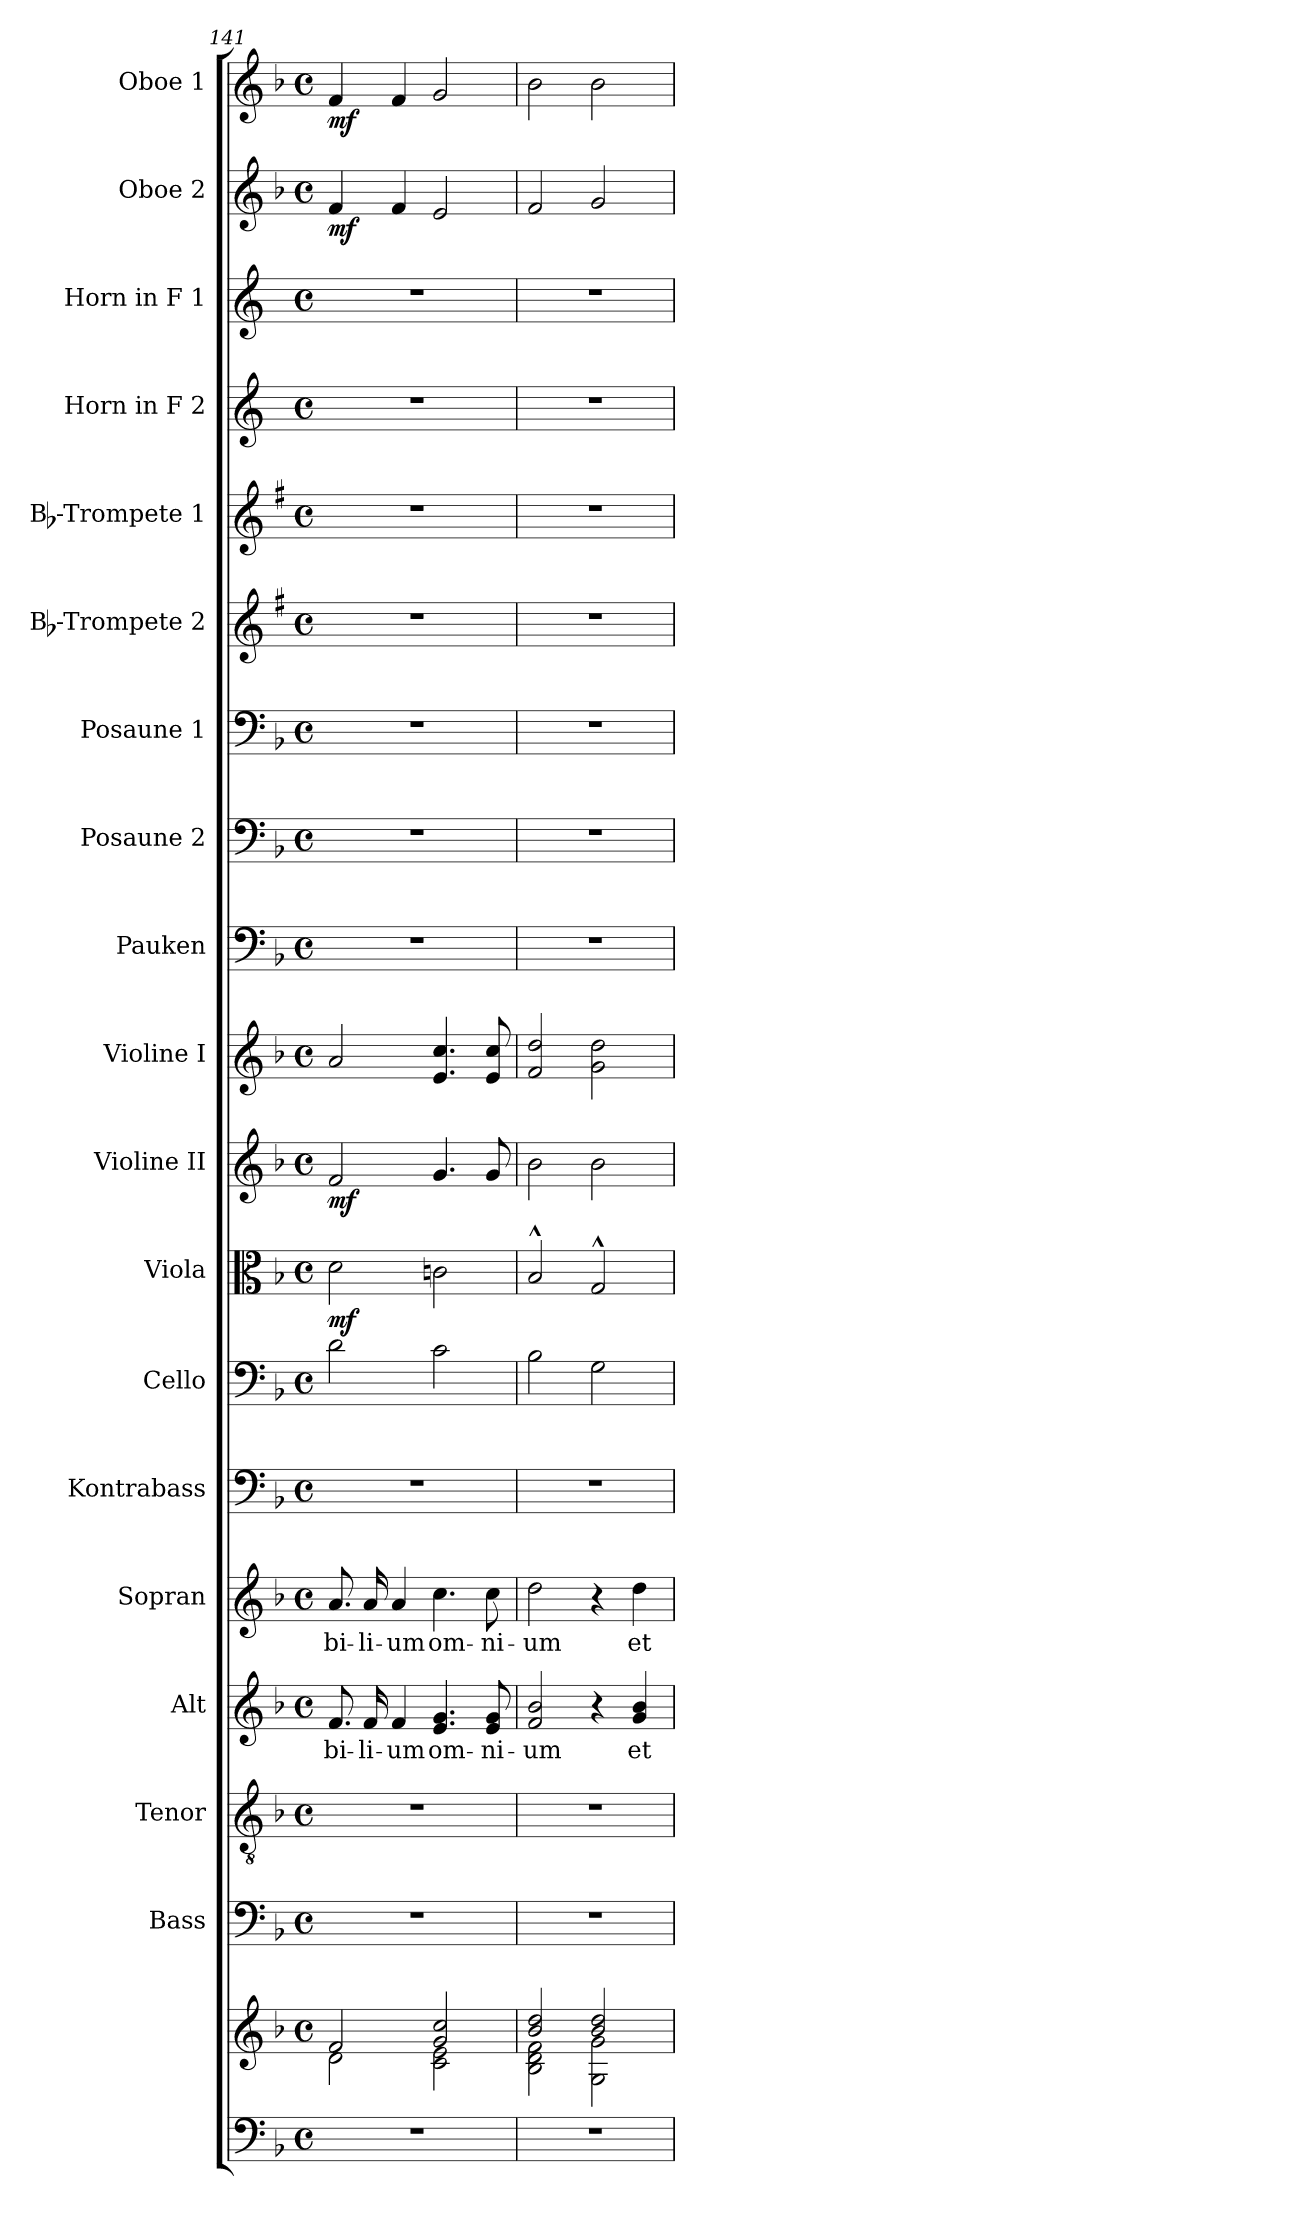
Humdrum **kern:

**kern	**kern	**kern	**kern	**kern	**text	**kern	**text	**kern	**kern	**kern	**dynam	**kern	**dynam	**kern	**kern	**kern	**kern	**kern	**kern	**kern	**kern	**kern	**dynam	**kern	**dynam
*part19	*part19	*part18	*part17	*part16	*part16	*part15	*part15	*part14	*part13	*part12	*part12	*part11	*part11	*part10	*part9	*part8	*part7	*part6	*part5	*part4	*part3	*part2	*part2	*part1	*part1
*staff20	*staff19	*staff18	*staff17	*staff16	*staff16	*staff15	*staff15	*staff14	*staff13	*staff12	*staff12	*staff11	*staff11	*staff10	*staff9	*staff8	*staff7	*staff6	*staff5	*staff4	*staff3	*staff2	*staff2	*staff1	*staff1
*	*	*I"Bass	*I"Tenor	*I"Alt	*	*I"Sopran	*	*I"Kontrabass	*I"Cello	*I"Viola	*	*I"Violine II	*	*I"Violine I	*I"Pauken	*I"Posaune 2	*I"Posaune 1	*I"Bb-Trompete 2	*I"Bb-Trompete 1	*I"Horn in F 2	*I"Horn in F 1	*I"Oboe 2	*	*I"Oboe 1	*
*	*	*I'B.	*I'T.	*I'A.	*	*I'S.	*	*I'Kb.	*	*I'Vla.	*	*I'Vl. II	*	*I'Vl. I	*I'Pk.	*I'Pos. 2	*I'Pos. 1	*I'Bb Trp. 2	*I'Bb Trp. 1	*	*	*I'Ob. 2	*	*I'Ob. 1	*
*clefF4	*clefG2	*clefF4	*clefGv2	*clefG2	*	*clefG2	*	*clefF4	*clefF4	*clefC3	*	*clefG2	*	*clefG2	*clefF4	*clefF4	*clefF4	*clefG2	*clefG2	*clefG2	*clefG2	*clefG2	*	*clefG2	*
*	*	*	*	*	*	*	*	*ITrd7c12	*	*	*	*	*	*	*	*	*	*ITrd1c2	*ITrd1c2	*ITrd4c7	*ITrd4c7	*	*	*	*
*k[b-]	*k[b-]	*k[b-]	*k[b-]	*k[b-]	*	*k[b-]	*	*k[b-]	*k[b-]	*k[b-]	*	*k[b-]	*	*k[b-]	*k[b-]	*k[b-]	*k[b-]	*k[b-]	*k[b-]	*k[b-]	*k[b-]	*k[b-]	*	*k[b-]	*
*F:	*F:	*F:	*F:	*F:	*	*F:	*	*F:	*F:	*F:	*	*F:	*	*F:	*F:	*F:	*F:	*F:	*F:	*F:	*F:	*F:	*	*F:	*
*M4/4	*M4/4	*M4/4	*M4/4	*M4/4	*	*M4/4	*	*M4/4	*M4/4	*M4/4	*	*M4/4	*	*M4/4	*M4/4	*M4/4	*M4/4	*M4/4	*M4/4	*M4/4	*M4/4	*M4/4	*	*M4/4	*
*met(c)	*met(c)	*met(c)	*met(c)	*met(c)	*	*met(c)	*	*met(c)	*met(c)	*met(c)	*	*met(c)	*	*met(c)	*met(c)	*met(c)	*met(c)	*met(c)	*met(c)	*met(c)	*met(c)	*met(c)	*	*met(c)	*
=141	=141	=141	=141	=141	=141	=141	=141	=141	=141	=141	=141	=141	=141	=141	=141	=141	=141	=141	=141	=141	=141	=141	=141	=141	=141
*	*^	*	*	*	*	*	*	*	*	*	*	*	*	*	*	*	*	*	*	*	*	*	*	*	*
!	!	!	!	!	!	!LO:LY:b	!	!LO:LY:b	!	!	!	!LO:DY:b	!	!LO:DY:b	!	!	!	!	!	!	!	!	!	!LO:DY:b	!	!LO:DY:b
1r	2f/	2d\	1r	1r	8.f/	-bi-	8.a/	-bi-	1r	2d\	2d\	mf	2f/	mf	2a/	1r	1r	1r	1r	1r	1r	1r	4f/	mf	4f/	mf
!	!	!	!	!	!	!LO:LY:b	!	!LO:LY:b	!	!	!	!	!	!	!	!	!	!	!	!	!	!	!	!	!	!
.	.	.	.	.	16f/	-li-	16a/	-li-	.	.	.	.	.	.	.	.	.	.	.	.	.	.	.	.	.	.
!	!	!	!	!	!	!LO:LY:b	!	!LO:LY:b	!	!	!	!	!	!	!	!	!	!	!	!	!	!	!	!	!	!
.	.	.	.	.	4f/	-um	4a/	-um	.	.	.	.	.	.	.	.	.	.	.	.	.	.	4f/	.	4f/	.
!	!	!	!	!	!	!LO:LY:b	!	!LO:LY:b	!	!	!	!	!	!	!	!	!	!	!	!	!	!	!	!	!	!
.	2g/ 2cc/	2c\ 2e\	.	.	4.e/ 4.g/	om-	4.cc\	om-	.	2c\	2cn\	.	4.g/	.	4.e/ 4.cc/	.	.	.	.	.	.	.	2e/	.	2g/	.
!	!	!	!	!	!	!LO:LY:b	!	!LO:LY:b	!	!	!	!	!	!	!	!	!	!	!	!	!	!	!	!	!	!
.	.	.	.	.	8e/ 8g/	-ni-	8cc\	-ni-	.	.	.	.	8g/	.	8e/ 8cc/	.	.	.	.	.	.	.	.	.	.	.
=142	=142	=142	=142	=142	=142	=142	=142	=142	=142	=142	=142	=142	=142	=142	=142	=142	=142	=142	=142	=142	=142	=142	=142	=142	=142	=142
!	!	!	!	!	!	!LO:LY:b	!	!LO:LY:b	!	!	!	!	!	!	!	!	!	!	!	!	!	!	!	!	!	!
1r	2b-/ 2dd/	2B-\ 2d\ 2f\	1r	1r	2f/ 2b-/	-um	2dd\	-um	1r	2B-\	2B-^^>/	.	2b-\	.	2f/ 2dd/	1r	1r	1r	1r	1r	1r	1r	2f/	.	2b-\	.
.	2b-/ 2dd/	2G\ 2g\	.	.	4r	.	4r	.	.	2G\	2G^^>/	.	2b-\	.	2g\ 2dd\	.	.	.	.	.	.	.	2g/	.	2b-\	.
!	!	!	!	!	!	!LO:LY:b	!	!LO:LY:b	!	!	!	!	!	!	!	!	!	!	!	!	!	!	!	!	!	!
.	.	.	.	.	4g/ 4b-/	et	4dd\	et	.	.	.	.	.	.	.	.	.	.	.	.	.	.	.	.	.	.
*	*v	*v	*	*	*	*	*	*	*	*	*	*	*	*	*	*	*	*	*	*	*	*	*	*	*	*
=	=	=	=	=	=	=	=	=	=	=	=	=	=	=	=	=	=	=	=	=	=	=	=	=	=
*-	*-	*-	*-	*-	*-	*-	*-	*-	*-	*-	*-	*-	*-	*-	*-	*-	*-	*-	*-	*-	*-	*-	*-	*-	*-
